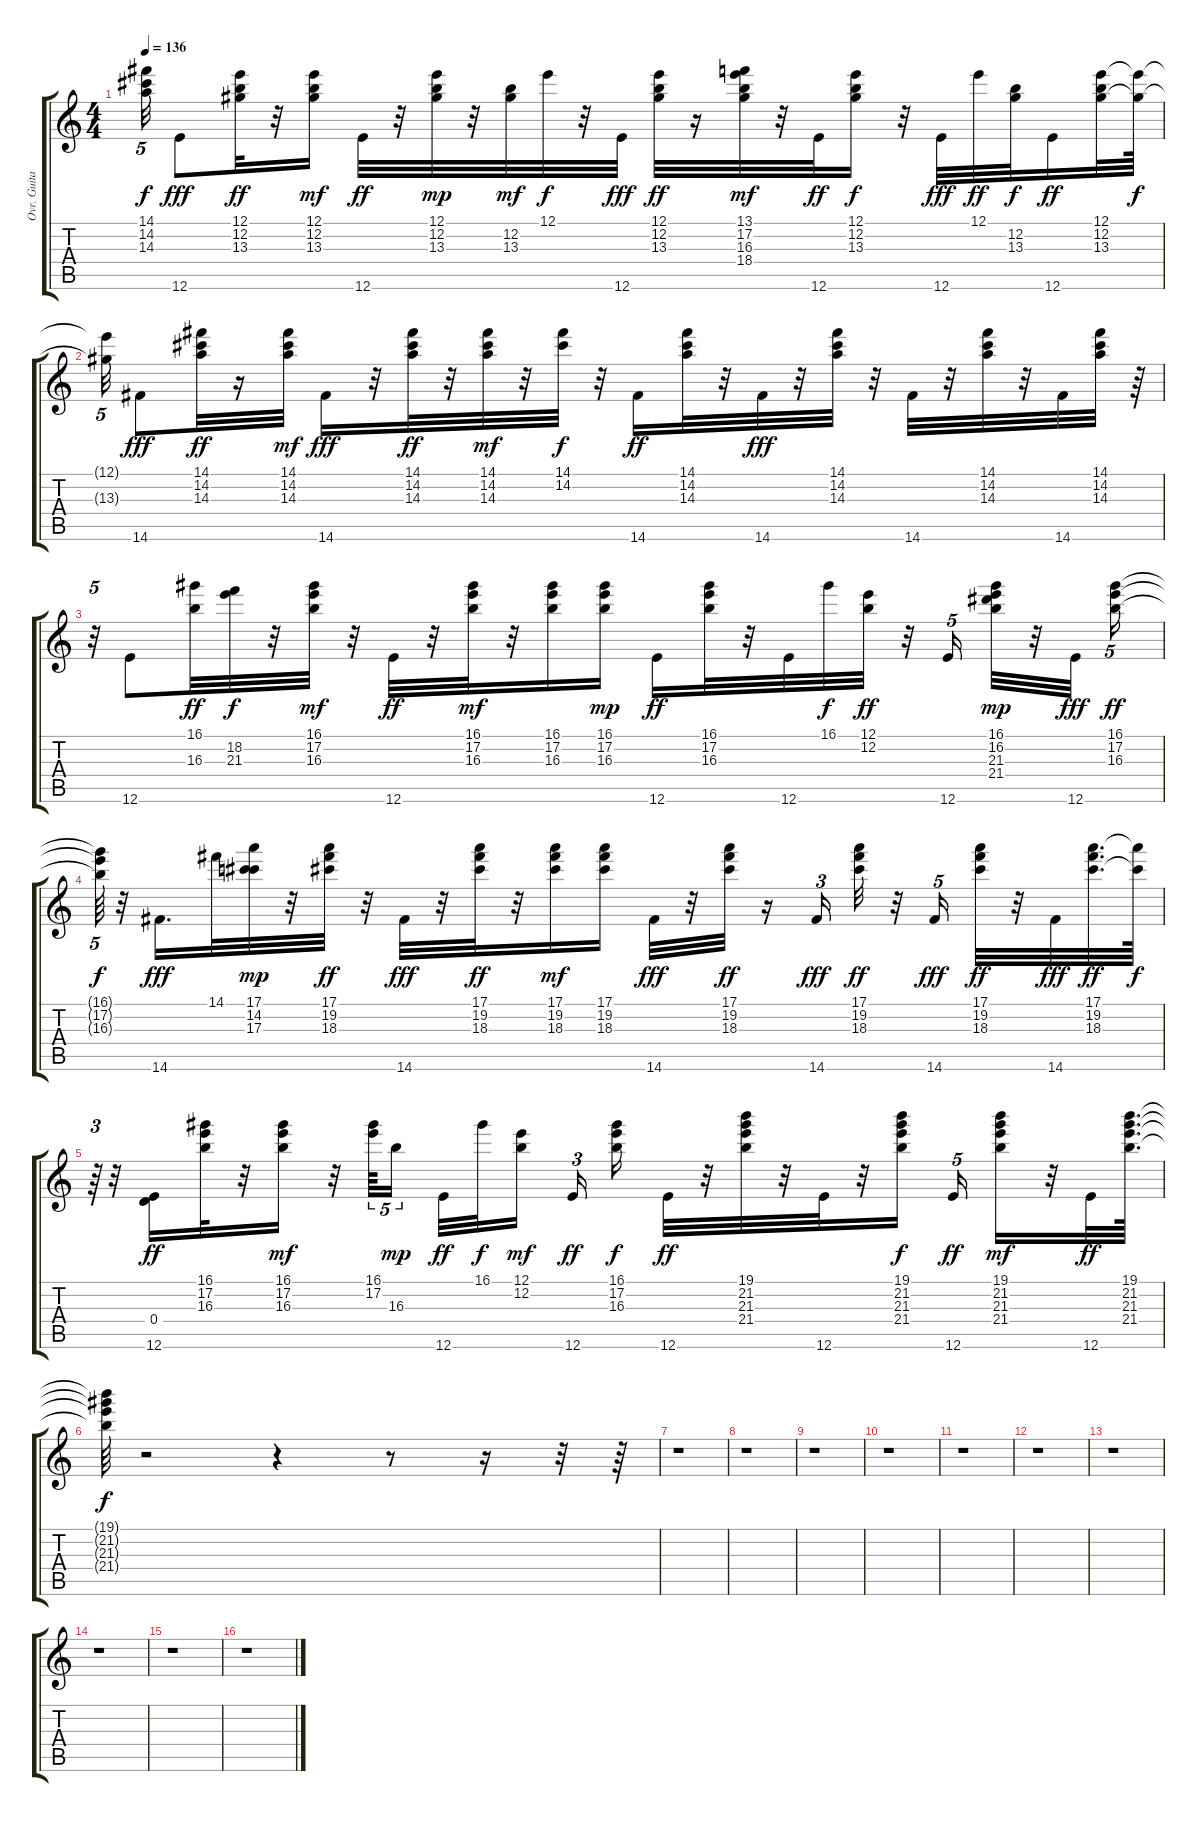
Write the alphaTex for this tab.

\track ("Ovr. Guitar (Waahed)" "Ovr. Guita") {instrument overdrivenguitar}
\staff {score tabs}
\tuning (E4 B3 G3 D3 A2 E2) {hide}
\ts (4 4)
\tempo 136
\clef g2
\ks c
(14.1{t} 14.2{t} 14.3{t}).32{tu (5 4) dy f} 12.6.8{dy fff} (12.1 12.2 13.3).32{dy ff} r.32 (12.1 12.2 13.3).16{dy mf} 12.6.32{dy ff} r.32 (12.1 12.2 13.3).32{dy mp} r.32 (12.2 13.3).32{dy mf} 12.1.32{dy f} r.32 12.6.32{dy fff} (12.1 12.2 13.3).32{dy ff} r.16 (13.1 17.2 16.3 18.4).32{dy mf} r.32 12.6.32{dy ff} (12.1 12.2 13.3).16{dy f} r.32 12.6.32{dy fff} 12.1.32{dy ff} (12.2 13.3).32{dy f} 12.6.16{dy ff} (12.1 12.2 13.3).32 (12.1{t} 13.3{t}).64{dy f} |
(12.1{t} 13.3{t}).32{tu (5 4)} 14.6.8{dy fff} (14.1 14.2 14.3).32{dy ff} r.16 (14.1 14.2 14.3).32{dy mf} 14.6.16{dy fff} r.32 (14.1 14.2 14.3).32{dy ff} r.32 (14.1 14.2 14.3).32{dy mf} r.32 (14.1 14.2).32{dy f} r.32 14.6.16{dy ff} (14.1 14.2 14.3).32 r.32 14.6.32{dy fff} r.32 (14.1 14.2 14.3).32 r.32 14.6.32 r.32 (14.1 14.2 14.3).32 r.32 14.6.32 (14.1 14.2 14.3).32 r.64 |
r.32{tu (5 4)} 12.6.8 (16.1 16.3).32{dy ff} (18.2 21.3).32{dy f} r.32 (16.1 17.2 16.3).32{dy mf} r.32 12.6.32{dy ff} r.32 (16.1 17.2 16.3).32{dy mf} r.32 (16.1 17.2 16.3).16 (16.1 17.2 16.3).16{dy mp} 12.6.16{dy ff} (16.1 17.2 16.3).32 r.32 12.6.32 16.1.32{dy f} (12.1 12.2).32{dy ff} r.32 12.6.16{tu (5 4)} (16.1 16.2 21.3 21.4).32{dy mp} r.32 12.6.32{dy fff} (16.1 17.2 16.3).16{tu (5 4) dy ff} |
(16.1{t} 17.2{t} 16.3{t}).64{tu (5 4) dy f} r.32 14.6.16{d dy fff} 14.1.32 (17.1 14.2 17.3).32{dy mp} r.32 (17.1 19.2 18.3).32{dy ff} r.32 14.6.32{dy fff} r.32 (17.1 19.2 18.3).32{dy ff} r.32 (17.1 19.2 18.3).16{dy mf} (17.1 19.2 18.3).16 14.6.32{dy fff} r.32 (17.1 19.2 18.3).32{dy ff} r.16 14.6.16{tu (3 2) dy fff} (17.1 19.2 18.3).32{dy ff} r.32 14.6.16{tu (5 4) dy fff} (17.1 19.2 18.3).32{dy ff} r.32 14.6.32{dy fff} (17.1 19.2 18.3).32{d dy ff} (17.1{t} 18.3{t}).64{dy f} |
r.64{tu (3 2)} r.32 (0.4 12.6).16{dy ff} (16.1 17.2 16.3).32 r.32 (16.1 17.2 16.3).16{dy mf} r.32 (16.1 17.2).64{tu (5 4)} 16.3.16{tu (5 4) dy mp} 12.6.32{dy ff} 16.1.32{dy f} (12.1 12.2).16{dy mf} 12.6.16{tu (3 2) dy ff} (16.1 17.2 16.3).16{dy f} 12.6.32{dy ff} r.32 (19.1 21.2 21.3 21.4).32 r.32 12.6.32 r.32 (19.1 21.2 21.3 21.4).16{dy f} 12.6.16{tu (5 4) dy ff} (19.1 21.2 21.3 21.4).16{dy mf} r.32 12.6.32{dy ff} (19.1 21.2 21.3 21.4).64{d} |
(19.1{t} 21.2{t} 21.3{t} 21.4{t}).64{dy f} r.2 r.4 r.8 r.16 r.32 r.64 |
r.1 |
r.1 |
r.1 |
r.1 |
r.1 |
r.1 |
r.1 |
r.1 |
r.1 |
r.1
